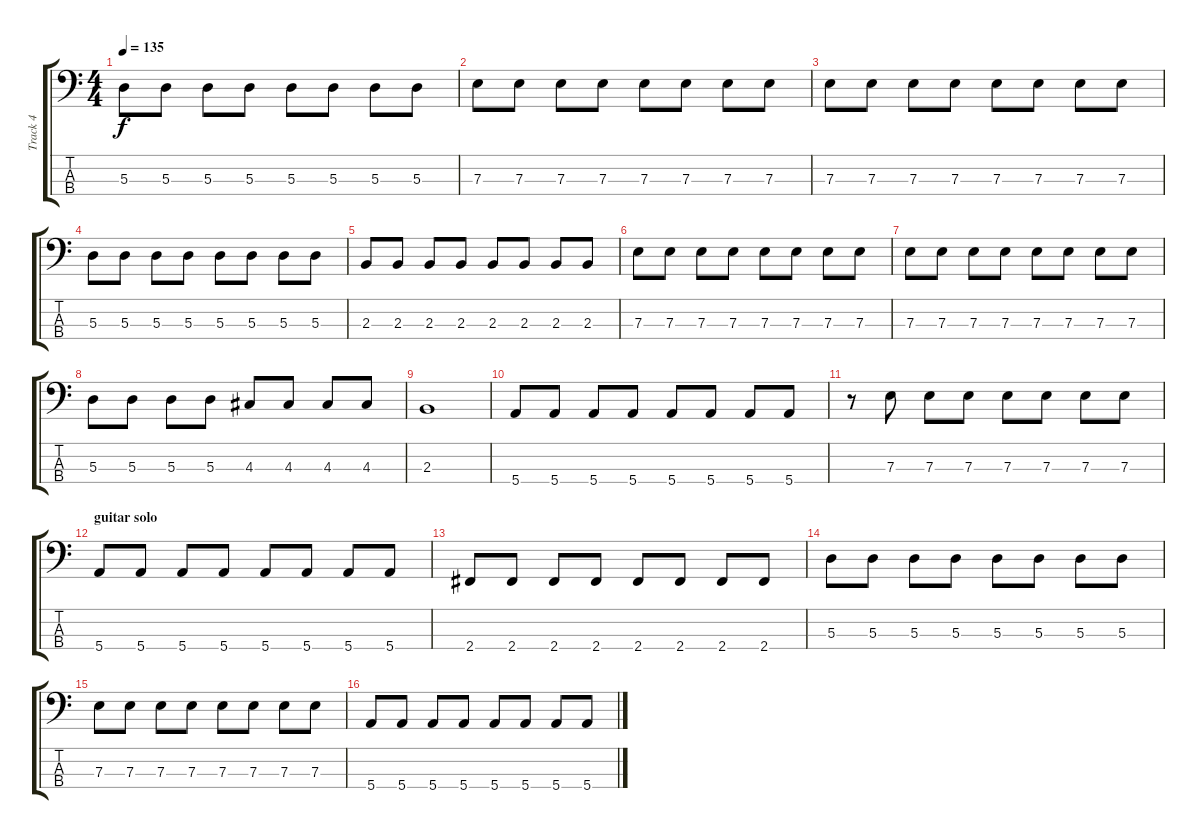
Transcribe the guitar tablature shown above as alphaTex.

\track ("Track 4" "Track 4") {instrument electricbassfinger}
\staff {score tabs}
\tuning (G2 D2 A1 E1) {hide}
\ts (4 4)
\tempo 135
\clef f4
\ks c
5.3.8{dy f} 5.3.8 5.3.8 5.3.8 5.3.8 5.3.8 5.3.8 5.3.8 |
7.3.8 7.3.8 7.3.8 7.3.8 7.3.8 7.3.8 7.3.8 7.3.8 |
7.3.8 7.3.8 7.3.8 7.3.8 7.3.8 7.3.8 7.3.8 7.3.8 |
5.3.8 5.3.8 5.3.8 5.3.8 5.3.8 5.3.8 5.3.8 5.3.8 |
2.3.8 2.3.8 2.3.8 2.3.8 2.3.8 2.3.8 2.3.8 2.3.8 |
7.3.8 7.3.8 7.3.8 7.3.8 7.3.8 7.3.8 7.3.8 7.3.8 |
7.3.8 7.3.8 7.3.8 7.3.8 7.3.8 7.3.8 7.3.8 7.3.8 |
5.3.8 5.3.8 5.3.8 5.3.8 4.3.8 4.3.8 4.3.8 4.3.8 |
2.3.1 |
5.4.8 5.4.8 5.4.8 5.4.8 5.4.8 5.4.8 5.4.8 5.4.8 |
r.8 7.3.8 7.3.8 7.3.8 7.3.8 7.3.8 7.3.8 7.3.8 |
\section ("" "guitar solo")
5.4.8 5.4.8 5.4.8 5.4.8 5.4.8 5.4.8 5.4.8 5.4.8 |
2.4.8 2.4.8 2.4.8 2.4.8 2.4.8 2.4.8 2.4.8 2.4.8 |
5.3.8 5.3.8 5.3.8 5.3.8 5.3.8 5.3.8 5.3.8 5.3.8 |
7.3.8 7.3.8 7.3.8 7.3.8 7.3.8 7.3.8 7.3.8 7.3.8 |
5.4.8 5.4.8 5.4.8 5.4.8 5.4.8 5.4.8 5.4.8 5.4.8
